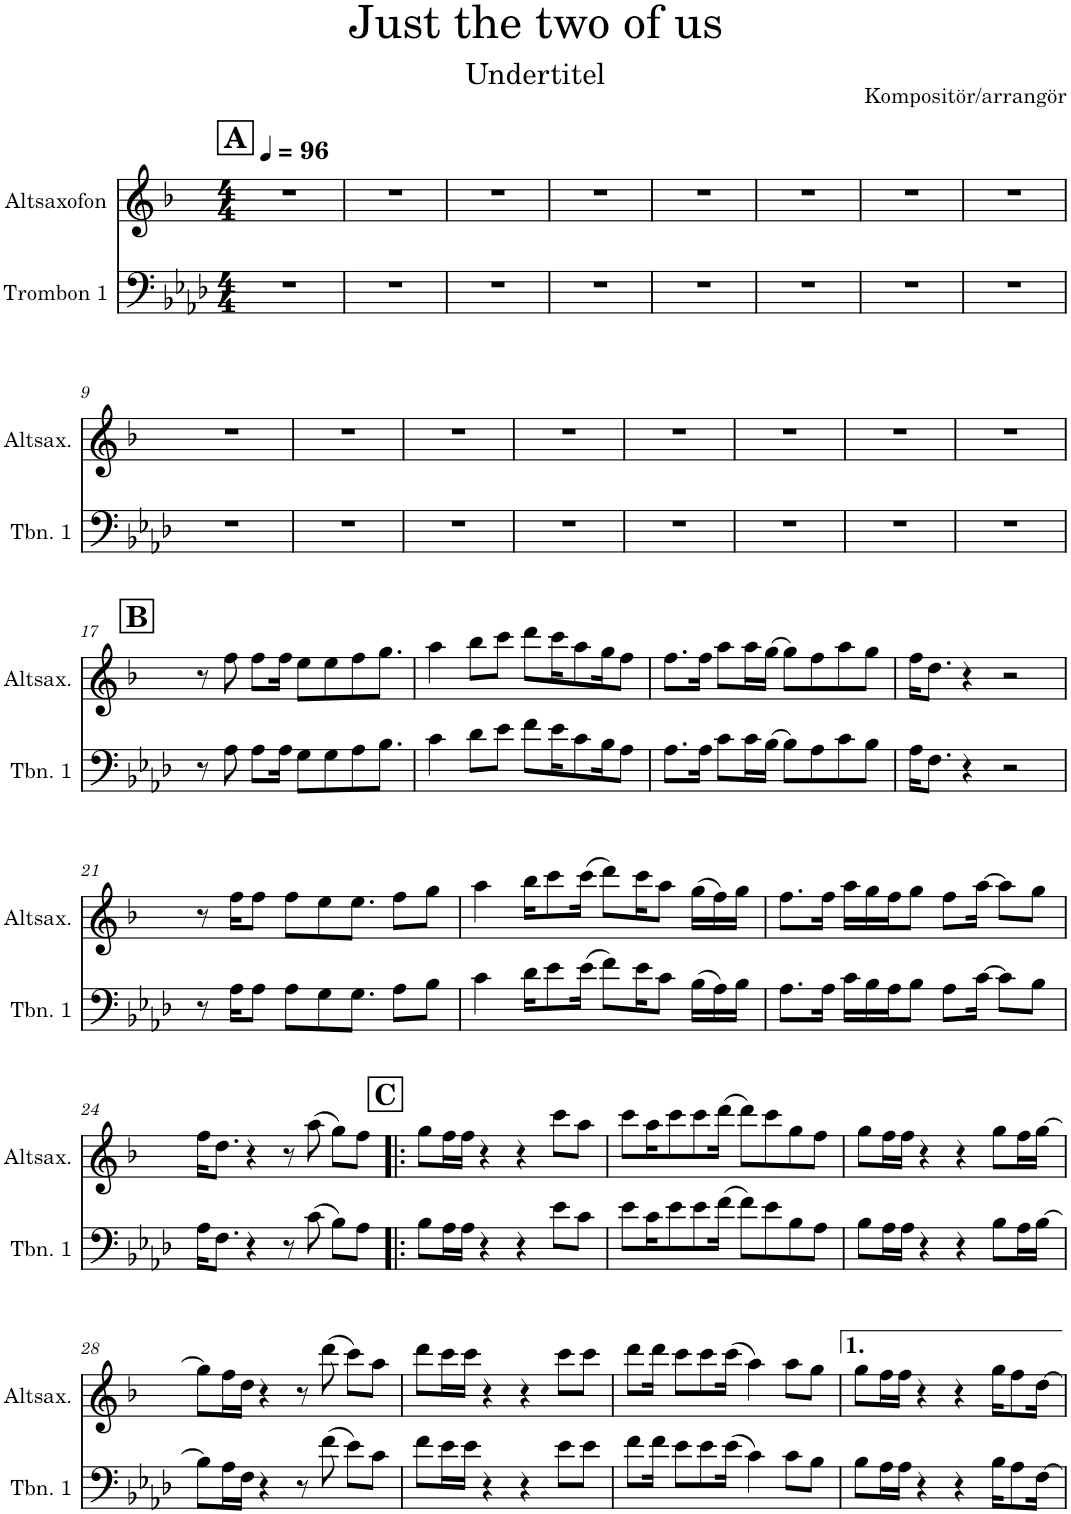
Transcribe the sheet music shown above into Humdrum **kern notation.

**kern	**kern
*part2	*part1
*staff2	*staff1
*I"Trombon 1	*I"Altsaxofon
*I'Tbn. 1	*I'Altsax.
*clefF4	*clefG2
*	*Trd5c9
*k[b-e-a-d-]	*k[b-]
*M4/4	*M4/4
*MM96	*MM96
!!LO:REH:place=s1:a:B:cj:fs=14:t=A
=1	=1
1r	1r
=2	=2
1r	1r
=3	=3
1r	1r
=4	=4
1r	1r
=5	=5
1r	1r
=6	=6
1r	1r
=7	=7
1r	1r
=8	=8
1r	1r
!!LO:LB:g=z
=9	=9
1r	1r
=10	=10
1r	1r
=11	=11
1r	1r
=12	=12
1r	1r
=13	=13
1r	1r
=14	=14
1r	1r
=15	=15
1r	1r
=16	=16
1r	1r
!!LO:LB:g=z
!!LO:REH:place=s1:a:B:cj:fs=14:t=B
=17	=17
8r	8r
8A-\	8ff\
8A-\L	8ff\L
16A-\Jk	16ff\Jk
8G\L	8ee\L
8G\	8ee\
8A-\	8ff\
8.B-\J	8.gg\J
=18	=18
4c\	4aa\
8d-\L	8bb-\L
8e-\J	8ccc\J
8f\L	8ddd\L
16e-\K	16ccc\K
8c\	8aa\
16B-\K	16gg\K
8A-\J	8ff\J
=19	=19
8.A-\L	8.ff\L
16A-\Jk	16ff\Jk
8c\L	8aa\L
16c\L	16aa\L
(16B-\JJ	(16gg\JJ
8B-\L)	8gg\L)
8A-\	8ff\
8c\	8aa\
8B-\J	8gg\J
=20	=20
16A-\KL	16ff\KL
8.F\J	8.dd\J
4r	4r
2r	2r
!!LO:LB:g=z
=21	=21
8r	8r
16A-\KL	16ff\KL
8A-\J	8ff\J
8A-\L	8ff\L
8G\	8ee\
8.G\J	8.ee\J
8A-\L	8ff\L
8B-\J	8gg\J
=22	=22
4c\	4aa\
16d-\KL	16bb-\KL
8e-\	8ccc\
(16e-\Jk	(16ccc\Jk
8f\L)	8ddd\L)
16e-\K	16ccc\K
8c\J	8aa\J
(16B-\LL	(16gg\LL
16A-\)	16ff\)
16B-\JJ	16gg\JJ
=23	=23
8.A-\L	8.ff\L
16A-\Jk	16ff\Jk
16c\LL	16aa\LL
16B-\	16gg\
16A-\J	16ff\J
8B-\J	8gg\J
8A-\L	8ff\L
[16c\Jk	[16aa\Jk
8c\L]	8aa\L]
8B-\J	8gg\J
!!LO:LB:g=z
=24	=24
16A-\KL	16ff\KL
8.F\J	8.dd\J
4r	4r
8r	8r
(8c\	(8aa\
8B-\L)	8gg\L)
8A-\J	8ff\J
!!LO:REH:place=s1:a:B:cj:fs=14:t=C
=25!|:	=25!|:
8B-\L	8gg\L
16A-\L	16ff\L
16A-\JJ	16ff\JJ
4r	4r
4r	4r
8e-\L	8ccc\L
8c\J	8aa\J
=26	=26
8e-\L	8ccc\L
16c\K	16aa\K
8e-\	8ccc\
8e-\	8ccc\
(16f\Jk	(16ddd\Jk
8f\L)	8ddd\L)
8e-\	8ccc\
8B-\	8gg\
8A-\J	8ff\J
=27	=27
8B-\L	8gg\L
16A-\L	16ff\L
16A-\JJ	16ff\JJ
4r	4r
4r	4r
8B-\L	8gg\L
16A-\L	16ff\L
[16B-\JJ	[16gg\JJ
!!LO:LB:g=z
=28	=28
8B-\L]	8gg\L]
16A-\L	16ff\L
16F\JJ	16dd\JJ
4r	4r
8r	8r
(8f\	(8ddd\
8e-\L)	8ccc\L)
8c\J	8aa\J
=29	=29
8f\L	8ddd\L
16e-\L	16ccc\L
16e-\JJ	16ccc\JJ
4r	4r
4r	4r
8e-\L	8ccc\L
8e-\J	8ccc\J
=30	=30
8f\L	8ddd\L
16f\Jk	16ddd\Jk
8e-\L	8ccc\L
8e-\	8ccc\
(16e-\Jk	(16ccc\Jk
4c\)	4aa\)
8c\L	8aa\L
8B-\J	8gg\J
=31	=31
8B-\L	8gg\L
16A-\L	16ff\L
16A-\JJ	16ff\JJ
4r	4r
4r	4r
16B-\KL	16gg\KL
8A-\	8ff\
[16F\Jk	[16dd\Jk
=	=
*-	*-
